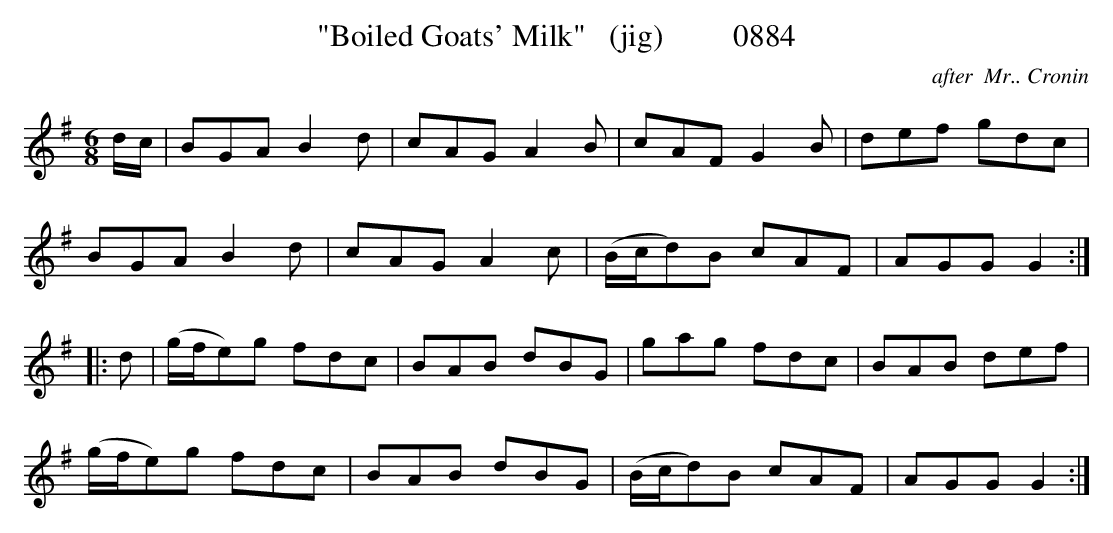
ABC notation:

X:1
T:"Boiled Goats' Milk"   (jig)         0884
C:after  Mr.. Cronin
BRENNAN June 2003 (HTTP://WWW.SOSYOURMOM.COM)
M:6/8
L:1/8
K:G
d/2c/2|BGA B2d|cAG A2B|cAF G2B|def gdc|
BGA B2d|cAG A2c|(B/2c/2d)B cAF|AGG G2:|
|:d|(g/2f/2e)g fdc|BAB dBG|gag fdc|BAB def|
(g/2f/2e)g fdc|BAB dBG|(B/2c/2d)B cAF|AGG G2:|
